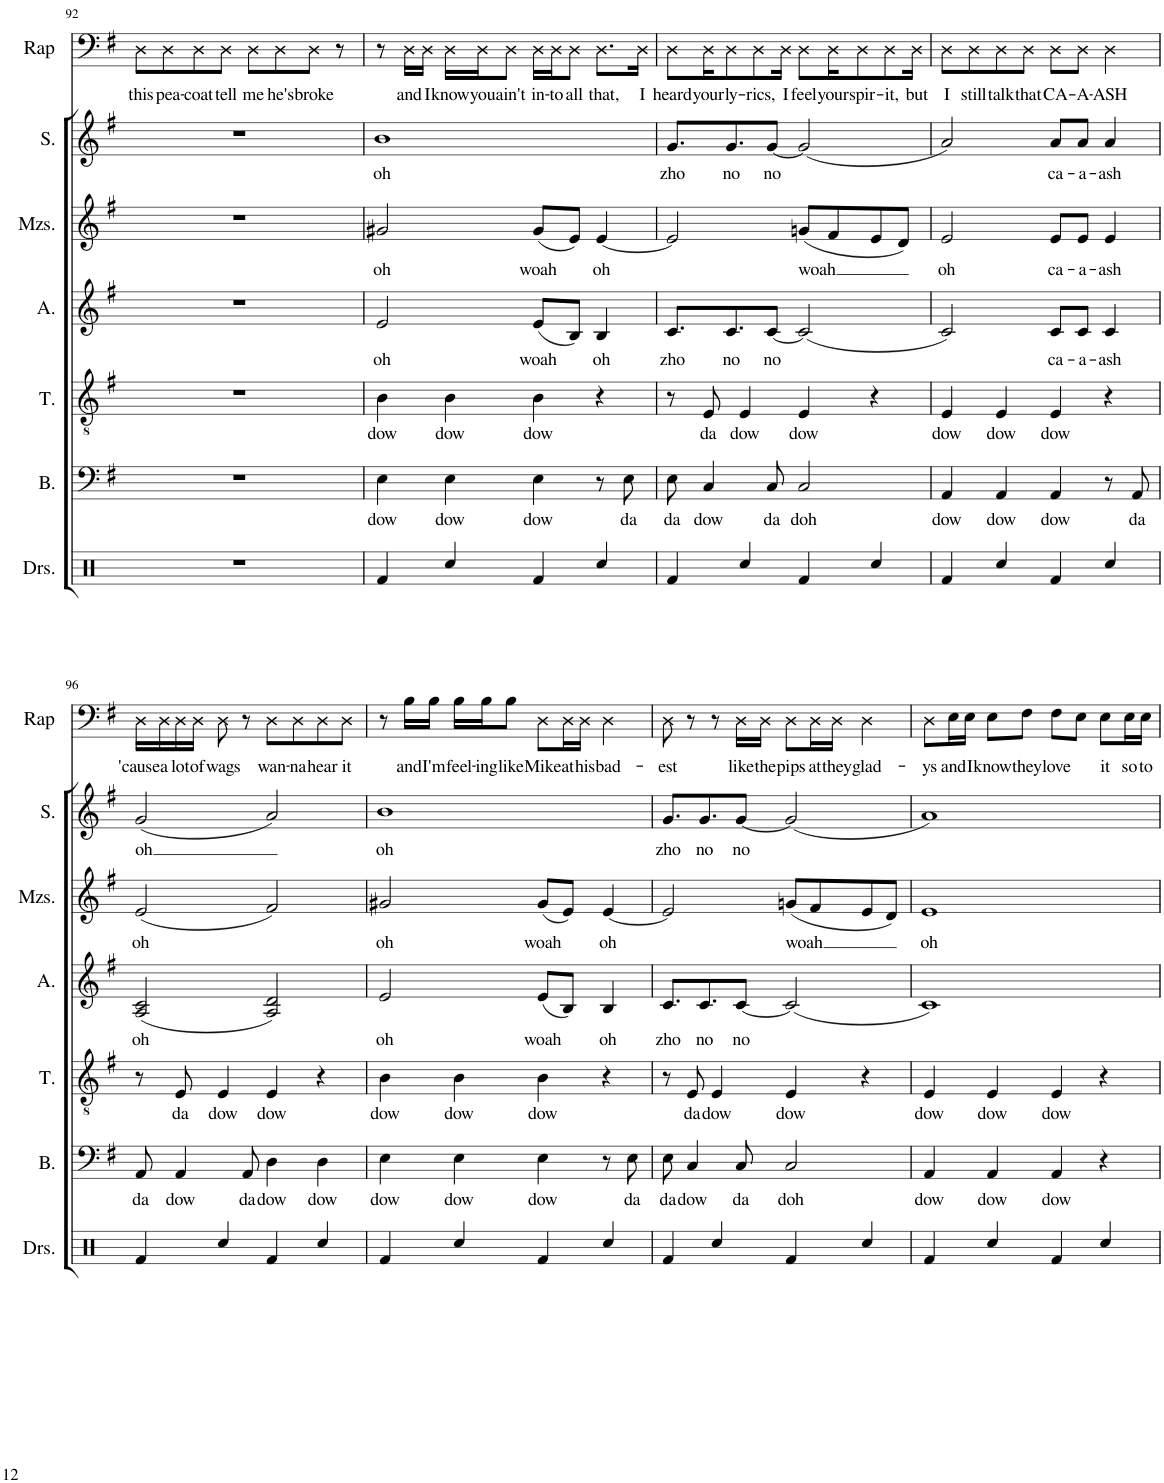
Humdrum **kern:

**kern	**text	**kern	**text	**kern	**text	**kern	**text	**kern	**text	**kern	**text
*part6	*part6	*part5	*part5	*part4	*part4	*part3	*part3	*part2	*part2	*part1	*part1
*staff6	*staff6	*staff5	*staff5	*staff4	*staff4	*staff3	*staff3	*staff2	*staff2	*staff1	*staff1
*I"Bass	*	*I"Tenor	*	*I"Alto	*	*I"Mezzo-soprano	*	*I"Soprano	*	*I"Rap	*
*I'B.	*	*I'T.	*	*I'A.	*	*I'Mzs.	*	*I'S.	*	*I'Rap	*
!!LO:PB:g=z
*clefF4	*	*clefGv2	*	*clefG2	*	*clefG2	*	*clefG2	*	*clefF4	*
*k[f#]	*	*k[f#]	*	*k[f#]	*	*k[f#]	*	*k[f#]	*	*k[f#]	*
*M4/4	*	*M4/4	*	*M4/4	*	*M4/4	*	*M4/4	*	*M4/4	*
=92	=92	=92	=92	=92	=92	=92	=92	=92	=92	=92	=92
!	!	!	!	!	!	!	!	!	!	!	!LO:LY:b
1r	.	1r	.	1r	.	1r	.	1r	.	8D\L	this
!	!	!	!	!	!	!	!	!	!	!	!LO:LY:b
.	.	.	.	.	.	.	.	.	.	8D\	pea-
!	!	!	!	!	!	!	!	!	!	!	!LO:LY:b
.	.	.	.	.	.	.	.	.	.	8D\	-coat
!	!	!	!	!	!	!	!	!	!	!	!LO:LY:b
.	.	.	.	.	.	.	.	.	.	8D\J	tell
!	!	!	!	!	!	!	!	!	!	!	!LO:LY:b
.	.	.	.	.	.	.	.	.	.	8D\L	me
!	!	!	!	!	!	!	!	!	!	!	!LO:LY:b
.	.	.	.	.	.	.	.	.	.	8D\	he's
!	!	!	!	!	!	!	!	!	!	!	!LO:LY:b
.	.	.	.	.	.	.	.	.	.	8D\J	broke
.	.	.	.	.	.	.	.	.	.	8r	.
=93	=93	=93	=93	=93	=93	=93	=93	=93	=93	=93	=93
!	!LO:LY:b	!	!LO:LY:b	!	!LO:LY:b	!	!LO:LY:b	!	!LO:LY:b	!	!
4E\	dow	4B\	dow	2e/	oh	2g#X/	oh	1b	oh	8r	.
!	!	!	!	!	!	!	!	!	!	!	!LO:LY:b
.	.	.	.	.	.	.	.	.	.	16D\LL	and
!	!	!	!	!	!	!	!	!	!	!	!LO:LY:b
.	.	.	.	.	.	.	.	.	.	16D\JJ	I
!	!LO:LY:b	!	!LO:LY:b	!	!	!	!	!	!	!	!LO:LY:b
4E\	dow	4B\	dow	.	.	.	.	.	.	16D\LL	know
!	!	!	!	!	!	!	!	!	!	!	!LO:LY:b
.	.	.	.	.	.	.	.	.	.	16D\J	you
!	!	!	!	!	!	!	!	!	!	!	!LO:LY:b
.	.	.	.	.	.	.	.	.	.	8D\J	ain't
!	!LO:LY:b	!	!LO:LY:b	!	!LO:LY:b	!	!LO:LY:b	!	!	!	!LO:LY:b
4E\	dow	4B\	dow	(8e/L	woah	(8g#/L	woah	.	.	16D\LL	in-
!	!	!	!	!	!	!	!	!	!	!	!LO:LY:b
.	.	.	.	.	.	.	.	.	.	16D\J	-to
!	!	!	!	!	!	!	!	!	!	!	!LO:LY:b
.	.	.	.	8B/J)	.	8e/J)	.	.	.	8D\J	all
!	!	!	!	!	!LO:LY:b	!	!LO:LY:b	!	!	!	!LO:LY:b
8r	.	4r	.	4B/	oh	[4e/	oh	.	.	8.D\L	that,
!	!LO:LY:b	!	!	!	!	!	!	!	!	!	!
8E\	da	.	.	.	.	.	.	.	.	.	.
!	!	!	!	!	!	!	!	!	!	!	!LO:LY:b
.	.	.	.	.	.	.	.	.	.	16D\Jk	I
=94	=94	=94	=94	=94	=94	=94	=94	=94	=94	=94	=94
!	!LO:LY:b	!	!	!	!LO:LY:b	!	!	!	!LO:LY:b	!	!LO:LY:b
8E\	da	8r	.	8.c/L	zho	2e/]	.	8.g/L	zho	8D\L	heard
!	!LO:LY:b	!	!LO:LY:b	!	!	!	!	!	!	!	!LO:LY:b
4C/	dow	8E/	da	.	.	.	.	.	.	16D\K	your
!	!	!	!	!	!LO:LY:b	!	!	!	!LO:LY:b	!	!LO:LY:b
.	.	.	.	8.c/	no	.	.	8.g/	no	8D\	ly-
!	!	!	!LO:LY:b	!	!	!	!	!	!	!	!
.	.	4E/	dow	.	.	.	.	.	.	.	.
!	!	!	!	!	!	!	!	!	!	!	!LO:LY:b
.	.	.	.	.	.	.	.	.	.	8D\	-rics,
!	!LO:LY:b	!	!	!	!LO:LY:b	!	!	!	!LO:LY:b	!	!
8C/	da	.	.	[8c/J	no	.	.	[8g/J	no	.	.
!	!	!	!	!	!	!	!	!	!	!	!LO:LY:b
.	.	.	.	.	.	.	.	.	.	16D\Jk	I
!	!LO:LY:b	!	!LO:LY:b	!	!	!	!LO:LY:b	!	!	!	!LO:LY:b
2C/	doh	4E/	dow	(2c/]	.	(8gn/L	woah	(2g/]	.	8D\L	feel
!	!	!	!	!	!	!	!	!	!	!	!LO:LY:b
.	.	.	.	.	.	8f#/	.	.	.	16D\K	your
!	!	!	!	!	!	!	!	!	!	!	!LO:LY:b
.	.	.	.	.	.	.	.	.	.	8D\	spir-
.	.	4r	.	.	.	8e/	.	.	.	.	.
!	!	!	!	!	!	!	!	!	!	!	!LO:LY:b
.	.	.	.	.	.	.	.	.	.	8D\	-it,
.	.	.	.	.	.	8d/J)	.	.	.	.	.
!	!	!	!	!	!	!	!	!	!	!	!LO:LY:b
.	.	.	.	.	.	.	.	.	.	16D\Jk	but
=95	=95	=95	=95	=95	=95	=95	=95	=95	=95	=95	=95
!	!LO:LY:b	!	!LO:LY:b	!	!	!	!LO:LY:b	!	!	!	!LO:LY:b
4AA/	dow	4E/	dow	2c/)	.	2e/	oh	2a/)	.	8D\L	I
!	!	!	!	!	!	!	!	!	!	!	!LO:LY:b
.	.	.	.	.	.	.	.	.	.	8D\	still
!	!LO:LY:b	!	!LO:LY:b	!	!	!	!	!	!	!	!LO:LY:b
4AA/	dow	4E/	dow	.	.	.	.	.	.	8D\	talk
!	!	!	!	!	!	!	!	!	!	!	!LO:LY:b
.	.	.	.	.	.	.	.	.	.	8D\J	that
!	!LO:LY:b	!	!LO:LY:b	!	!LO:LY:b	!	!LO:LY:b	!	!LO:LY:b	!	!LO:LY:b
4AA/	dow	4E/	dow	8c/L	ca-	8e/L	ca-	8a/L	ca-	8D\L	CA-
!	!	!	!	!	!LO:LY:b	!	!LO:LY:b	!	!LO:LY:b	!	!LO:LY:b
.	.	.	.	8c/J	-a-	8e/J	-a-	8a/J	-a-	8D\J	-A-
!	!	!	!	!	!LO:LY:b	!	!LO:LY:b	!	!LO:LY:b	!	!LO:LY:b
8r	.	4r	.	4c/	-ash	4e/	-ash	4a/	-ash	4D\	-ASH
!	!LO:LY:b	!	!	!	!	!	!	!	!	!	!
8AA/	da	.	.	.	.	.	.	.	.	.	.
!!LO:LB:g=z
=96	=96	=96	=96	=96	=96	=96	=96	=96	=96	=96	=96
!	!LO:LY:b	!	!	!	!LO:LY:b	!	!LO:LY:b	!	!LO:LY:b	!	!LO:LY:b
8AA/	da	8r	.	(2A/ 2c/	oh	(2e/	oh	(2g/	oh	16D\LL	'cause
!	!	!	!	!	!	!	!	!	!	!	!LO:LY:b
.	.	.	.	.	.	.	.	.	.	16D\	a
!	!LO:LY:b	!	!LO:LY:b	!	!	!	!	!	!	!	!LO:LY:b
4AA/	dow	8E/	da	.	.	.	.	.	.	16D\	lot
!	!	!	!	!	!	!	!	!	!	!	!LO:LY:b
.	.	.	.	.	.	.	.	.	.	16D\JJ	of
!	!	!	!LO:LY:b	!	!	!	!	!	!	!	!LO:LY:b
.	.	4E/	dow	.	.	.	.	.	.	8D\	wags
!	!LO:LY:b	!	!	!	!	!	!	!	!	!	!
8AA/	da	.	.	.	.	.	.	.	.	8r	.
!	!LO:LY:b	!	!LO:LY:b	!	!	!	!	!	!	!	!LO:LY:b
4D\	dow	4E/	dow	2A/ 2d/)	.	2f#/)	.	2a/)	.	8D\L	wan-
!	!	!	!	!	!	!	!	!	!	!	!LO:LY:b
.	.	.	.	.	.	.	.	.	.	8D\	-na
!	!LO:LY:b	!	!	!	!	!	!	!	!	!	!LO:LY:b
4D\	dow	4r	.	.	.	.	.	.	.	8D\	hear
!	!	!	!	!	!	!	!	!	!	!	!LO:LY:b
.	.	.	.	.	.	.	.	.	.	8D\J	it
=97	=97	=97	=97	=97	=97	=97	=97	=97	=97	=97	=97
!	!LO:LY:b	!	!LO:LY:b	!	!LO:LY:b	!	!LO:LY:b	!	!LO:LY:b	!	!
4E\	dow	4B\	dow	2e/	oh	2g#X/	oh	1b	oh	8r	.
!	!	!	!	!	!	!	!	!	!	!	!LO:LY:b
.	.	.	.	.	.	.	.	.	.	16B\LL	and
!	!	!	!	!	!	!	!	!	!	!	!LO:LY:b
.	.	.	.	.	.	.	.	.	.	16B\JJ	I'm
!	!LO:LY:b	!	!LO:LY:b	!	!	!	!	!	!	!	!LO:LY:b
4E\	dow	4B\	dow	.	.	.	.	.	.	16B\LL	feel-
!	!	!	!	!	!	!	!	!	!	!	!LO:LY:b
.	.	.	.	.	.	.	.	.	.	16B\J	-ing
!	!	!	!	!	!	!	!	!	!	!	!LO:LY:b
.	.	.	.	.	.	.	.	.	.	8B\J	like
!	!LO:LY:b	!	!LO:LY:b	!	!LO:LY:b	!	!LO:LY:b	!	!	!	!LO:LY:b
4E\	dow	4B\	dow	(8e/L	woah	(8g#/L	woah	.	.	8D\L	Mike
!	!	!	!	!	!	!	!	!	!	!	!LO:LY:b
.	.	.	.	8B/J)	.	8e/J)	.	.	.	16D\L	at
!	!	!	!	!	!	!	!	!	!	!	!LO:LY:b
.	.	.	.	.	.	.	.	.	.	16D\JJ	his
!	!	!	!	!	!LO:LY:b	!	!LO:LY:b	!	!	!	!LO:LY:b
8r	.	4r	.	4B/	oh	[4e/	oh	.	.	4D\	bad-
!	!LO:LY:b	!	!	!	!	!	!	!	!	!	!
8E\	da	.	.	.	.	.	.	.	.	.	.
=98	=98	=98	=98	=98	=98	=98	=98	=98	=98	=98	=98
!	!LO:LY:b	!	!	!	!LO:LY:b	!	!	!	!LO:LY:b	!	!LO:LY:b
8E\	da	8r	.	8.c/L	zho	2e/]	.	8.g/L	zho	8D\	-est
!	!LO:LY:b	!	!LO:LY:b	!	!	!	!	!	!	!	!
4C/	dow	8E/	da	.	.	.	.	.	.	8r	.
!	!	!	!	!	!LO:LY:b	!	!	!	!LO:LY:b	!	!
.	.	.	.	8.c/	no	.	.	8.g/	no	.	.
!	!	!	!LO:LY:b	!	!	!	!	!	!	!	!
.	.	4E/	dow	.	.	.	.	.	.	8r	.
!	!LO:LY:b	!	!	!	!LO:LY:b	!	!	!	!LO:LY:b	!	!LO:LY:b
8C/	da	.	.	[8c/J	no	.	.	[8g/J	no	16D\LL	like
!	!	!	!	!	!	!	!	!	!	!	!LO:LY:b
.	.	.	.	.	.	.	.	.	.	16D\JJ	the
!	!LO:LY:b	!	!LO:LY:b	!	!	!	!LO:LY:b	!	!	!	!LO:LY:b
2C/	doh	4E/	dow	(2c/]	.	(8gn/L	woah	(2g/]	.	8D\L	pips
!	!	!	!	!	!	!	!	!	!	!	!LO:LY:b
.	.	.	.	.	.	8f#/	.	.	.	16D\L	at
!	!	!	!	!	!	!	!	!	!	!	!LO:LY:b
.	.	.	.	.	.	.	.	.	.	16D\JJ	they
!	!	!	!	!	!	!	!	!	!	!	!LO:LY:b
.	.	4r	.	.	.	8e/	.	.	.	4D\	glad-
.	.	.	.	.	.	8d/J)	.	.	.	.	.
=99	=99	=99	=99	=99	=99	=99	=99	=99	=99	=99	=99
!	!LO:LY:b	!	!LO:LY:b	!	!	!	!LO:LY:b	!	!	!	!LO:LY:b
4AA/	dow	4E/	dow	1c)	.	1e	oh	1a)	.	8D\L	-ys
!	!	!	!	!	!	!	!	!	!	!	!LO:LY:b
.	.	.	.	.	.	.	.	.	.	16E\L	and
!	!	!	!	!	!	!	!	!	!	!	!LO:LY:b
.	.	.	.	.	.	.	.	.	.	16E\JJ	I
!	!LO:LY:b	!	!LO:LY:b	!	!	!	!	!	!	!	!LO:LY:b
4AA/	dow	4E/	dow	.	.	.	.	.	.	8E\L	know
!	!	!	!	!	!	!	!	!	!	!	!LO:LY:b
.	.	.	.	.	.	.	.	.	.	8F#\J	they
!	!LO:LY:b	!	!LO:LY:b	!	!	!	!	!	!	!	!LO:LY:b
4AA/	dow	4E/	dow	.	.	.	.	.	.	8F#\L	love
.	.	.	.	.	.	.	.	.	.	8E\J	.
!	!	!	!	!	!	!	!	!	!	!	!LO:LY:b
4r	.	4r	.	.	.	.	.	.	.	8E\L	it
!	!	!	!	!	!	!	!	!	!	!	!LO:LY:b
.	.	.	.	.	.	.	.	.	.	16E\L	so
!	!	!	!	!	!	!	!	!	!	!	!LO:LY:b
.	.	.	.	.	.	.	.	.	.	16E\JJ	to
=	=	=	=	=	=	=	=	=	=	=	=
*-	*-	*-	*-	*-	*-	*-	*-	*-	*-	*-	*-
